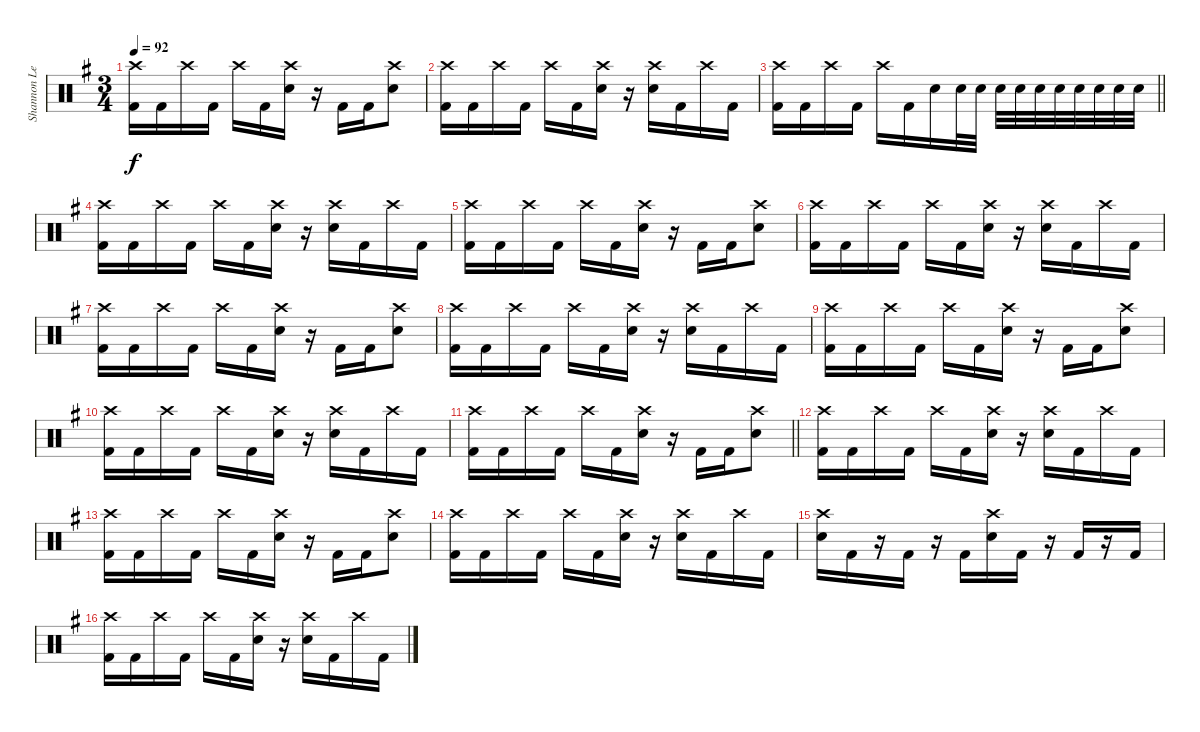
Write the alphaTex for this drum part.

\track ("Shannon Leto (Percussion)" "Shannon Le") {instrument percussion}
\staff {score}
\articulation defaults
\ts (3 4)
\tempo 92
\clef neutral
\ks g
("Crash high (hit)" "Kick (hit) 2").16{dy f} "Kick (hit) 2".16 "Crash high (hit)".16 "Kick (hit) 2".16 "Crash high (hit)".16 "Kick (hit) 2".16 ("Crash high (hit)" "Electric Snare (hit)").16 r.16 "Kick (hit) 2".16 "Kick (hit) 2".16 ("Crash high (hit)" "Electric Snare (hit)").8 |
("Crash high (hit)" "Kick (hit) 2").16 "Kick (hit) 2".16 "Crash high (hit)".16 "Kick (hit) 2".16 "Crash high (hit)".16 "Kick (hit) 2".16 ("Crash high (hit)" "Electric Snare (hit)").16 r.16 ("Crash high (hit)" "Electric Snare (hit)").16 "Kick (hit) 2".16 "Crash high (hit)".16 "Kick (hit) 2".16 |
\barLineRight lightlight
("Crash high (hit)" "Kick (hit) 2").16 "Kick (hit) 2".16 "Crash high (hit)".16 "Kick (hit) 2".16 "Crash high (hit)".16 "Kick (hit) 2".16 "Electric Snare (hit)".16 "Electric Snare (hit)".32 "Electric Snare (hit)".32 "Electric Snare (hit)".32 "Electric Snare (hit)".32 "Electric Snare (hit)".32 "Electric Snare (hit)".32 "Electric Snare (hit)".32 "Electric Snare (hit)".32 "Electric Snare (hit)".32 "Electric Snare (hit)".32 |
("Crash high (hit)" "Kick (hit) 2").16 "Kick (hit) 2".16 "Crash high (hit)".16 "Kick (hit) 2".16 "Crash high (hit)".16 "Kick (hit) 2".16 ("Crash high (hit)" "Electric Snare (hit)").16 r.16 ("Crash high (hit)" "Electric Snare (hit)").16 "Kick (hit) 2".16 "Crash high (hit)".16 "Kick (hit) 2".16 |
("Crash high (hit)" "Kick (hit) 2").16 "Kick (hit) 2".16 "Crash high (hit)".16 "Kick (hit) 2".16 "Crash high (hit)".16 "Kick (hit) 2".16 ("Crash high (hit)" "Electric Snare (hit)").16 r.16 "Kick (hit) 2".16 "Kick (hit) 2".16 ("Crash high (hit)" "Electric Snare (hit)").8 |
("Crash high (hit)" "Kick (hit) 2").16 "Kick (hit) 2".16 "Crash high (hit)".16 "Kick (hit) 2".16 "Crash high (hit)".16 "Kick (hit) 2".16 ("Crash high (hit)" "Electric Snare (hit)").16 r.16 ("Crash high (hit)" "Electric Snare (hit)").16 "Kick (hit) 2".16 "Crash high (hit)".16 "Kick (hit) 2".16 |
("Crash high (hit)" "Kick (hit) 2").16 "Kick (hit) 2".16 "Crash high (hit)".16 "Kick (hit) 2".16 "Crash high (hit)".16 "Kick (hit) 2".16 ("Crash high (hit)" "Electric Snare (hit)").16 r.16 "Kick (hit) 2".16 "Kick (hit) 2".16 ("Crash high (hit)" "Electric Snare (hit)").8 |
("Crash high (hit)" "Kick (hit) 2").16 "Kick (hit) 2".16 "Crash high (hit)".16 "Kick (hit) 2".16 "Crash high (hit)".16 "Kick (hit) 2".16 ("Crash high (hit)" "Electric Snare (hit)").16 r.16 ("Crash high (hit)" "Electric Snare (hit)").16 "Kick (hit) 2".16 "Crash high (hit)".16 "Kick (hit) 2".16 |
("Crash high (hit)" "Kick (hit) 2").16 "Kick (hit) 2".16 "Crash high (hit)".16 "Kick (hit) 2".16 "Crash high (hit)".16 "Kick (hit) 2".16 ("Crash high (hit)" "Electric Snare (hit)").16 r.16 "Kick (hit) 2".16 "Kick (hit) 2".16 ("Crash high (hit)" "Electric Snare (hit)").8 |
("Crash high (hit)" "Kick (hit) 2").16 "Kick (hit) 2".16 "Crash high (hit)".16 "Kick (hit) 2".16 "Crash high (hit)".16 "Kick (hit) 2".16 ("Crash high (hit)" "Electric Snare (hit)").16 r.16 ("Crash high (hit)" "Electric Snare (hit)").16 "Kick (hit) 2".16 "Crash high (hit)".16 "Kick (hit) 2".16 |
\barLineRight lightlight
("Crash high (hit)" "Kick (hit) 2").16 "Kick (hit) 2".16 "Crash high (hit)".16 "Kick (hit) 2".16 "Crash high (hit)".16 "Kick (hit) 2".16 ("Crash high (hit)" "Electric Snare (hit)").16 r.16 "Kick (hit) 2".16 "Kick (hit) 2".16 ("Crash high (hit)" "Electric Snare (hit)").8 |
("Crash high (hit)" "Kick (hit) 2").16 "Kick (hit) 2".16 "Crash high (hit)".16 "Kick (hit) 2".16 "Crash high (hit)".16 "Kick (hit) 2".16 ("Crash high (hit)" "Electric Snare (hit)").16 r.16 ("Crash high (hit)" "Electric Snare (hit)").16 "Kick (hit) 2".16 "Crash high (hit)".16 "Kick (hit) 2".16 |
("Crash high (hit)" "Kick (hit) 2").16 "Kick (hit) 2".16 "Crash high (hit)".16 "Kick (hit) 2".16 "Crash high (hit)".16 "Kick (hit) 2".16 ("Crash high (hit)" "Electric Snare (hit)").16 r.16 "Kick (hit) 2".16 "Kick (hit) 2".16 ("Crash high (hit)" "Electric Snare (hit)").8 |
("Crash high (hit)" "Kick (hit) 2").16 "Kick (hit) 2".16 "Crash high (hit)".16 "Kick (hit) 2".16 "Crash high (hit)".16 "Kick (hit) 2".16 ("Crash high (hit)" "Electric Snare (hit)").16 r.16 ("Crash high (hit)" "Electric Snare (hit)").16 "Kick (hit) 2".16 "Crash high (hit)".16 "Kick (hit) 2".16 |
("Crash high (hit)" "Electric Snare (hit)").16 "Kick (hit) 2".16 r.16 "Kick (hit) 2".16 r.16 "Kick (hit) 2".16 ("Crash high (hit)" "Electric Snare (hit)").16 "Kick (hit) 2".16 r.16 "Kick (hit) 2".16 r.16 "Kick (hit) 2".16 |
("Crash high (hit)" "Kick (hit) 2").16 "Kick (hit) 2".16 "Crash high (hit)".16 "Kick (hit) 2".16 "Crash high (hit)".16 "Kick (hit) 2".16 ("Crash high (hit)" "Electric Snare (hit)").16 r.16 ("Crash high (hit)" "Electric Snare (hit)").16 "Kick (hit) 2".16 "Crash high (hit)".16 "Kick (hit) 2".16
